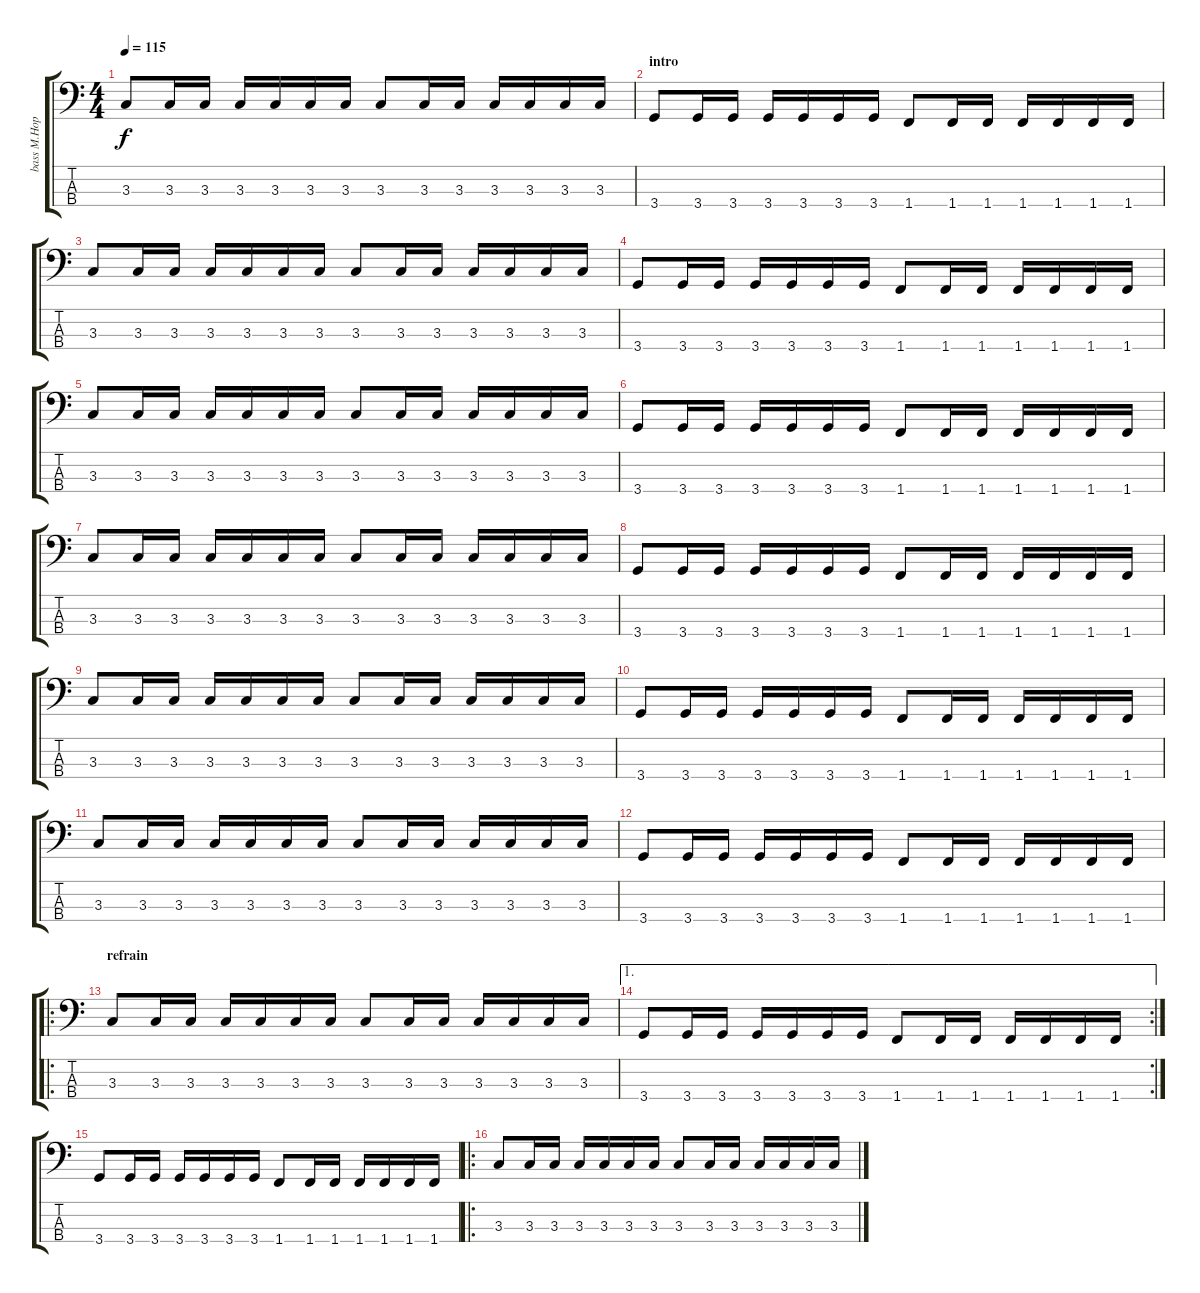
\track ("bass M.Hoppus" "bass M.Hop") {instrument electricbasspick}
\staff {score tabs}
\tuning (G2 D2 A1 E1) {hide}
\ts (4 4)
\tempo 115
\clef f4
\ks c
3.3.8{dy f instrument electricbasspick} 3.3.16 3.3.16 3.3.16 3.3.16 3.3.16 3.3.16 3.3.8 3.3.16 3.3.16 3.3.16 3.3.16 3.3.16 3.3.16 |
\section ("" "intro")
3.4.8 3.4.16 3.4.16 3.4.16 3.4.16 3.4.16 3.4.16 1.4.8 1.4.16 1.4.16 1.4.16 1.4.16 1.4.16 1.4.16 |
3.3.8 3.3.16 3.3.16 3.3.16 3.3.16 3.3.16 3.3.16 3.3.8 3.3.16 3.3.16 3.3.16 3.3.16 3.3.16 3.3.16 |
3.4.8 3.4.16 3.4.16 3.4.16 3.4.16 3.4.16 3.4.16 1.4.8 1.4.16 1.4.16 1.4.16 1.4.16 1.4.16 1.4.16 |
3.3.8 3.3.16 3.3.16 3.3.16 3.3.16 3.3.16 3.3.16 3.3.8 3.3.16 3.3.16 3.3.16 3.3.16 3.3.16 3.3.16 |
3.4.8 3.4.16 3.4.16 3.4.16 3.4.16 3.4.16 3.4.16 1.4.8 1.4.16 1.4.16 1.4.16 1.4.16 1.4.16 1.4.16 |
3.3.8 3.3.16 3.3.16 3.3.16 3.3.16 3.3.16 3.3.16 3.3.8 3.3.16 3.3.16 3.3.16 3.3.16 3.3.16 3.3.16 |
3.4.8 3.4.16 3.4.16 3.4.16 3.4.16 3.4.16 3.4.16 1.4.8 1.4.16 1.4.16 1.4.16 1.4.16 1.4.16 1.4.16 |
3.3.8 3.3.16 3.3.16 3.3.16 3.3.16 3.3.16 3.3.16 3.3.8 3.3.16 3.3.16 3.3.16 3.3.16 3.3.16 3.3.16 |
3.4.8 3.4.16 3.4.16 3.4.16 3.4.16 3.4.16 3.4.16 1.4.8 1.4.16 1.4.16 1.4.16 1.4.16 1.4.16 1.4.16 |
3.3.8 3.3.16 3.3.16 3.3.16 3.3.16 3.3.16 3.3.16 3.3.8 3.3.16 3.3.16 3.3.16 3.3.16 3.3.16 3.3.16 |
3.4.8 3.4.16 3.4.16 3.4.16 3.4.16 3.4.16 3.4.16 1.4.8 1.4.16 1.4.16 1.4.16 1.4.16 1.4.16 1.4.16 |
\ro
\section ("" "refrain")
3.3.8 3.3.16 3.3.16 3.3.16 3.3.16 3.3.16 3.3.16 3.3.8 3.3.16 3.3.16 3.3.16 3.3.16 3.3.16 3.3.16 |
\ae 1
\rc 2
3.4.8 3.4.16 3.4.16 3.4.16 3.4.16 3.4.16 3.4.16 1.4.8 1.4.16 1.4.16 1.4.16 1.4.16 1.4.16 1.4.16 |
3.4.8 3.4.16 3.4.16 3.4.16 3.4.16 3.4.16 3.4.16 1.4.8 1.4.16 1.4.16 1.4.16 1.4.16 1.4.16 1.4.16 |
\ro
3.3.8 3.3.16 3.3.16 3.3.16 3.3.16 3.3.16 3.3.16 3.3.8 3.3.16 3.3.16 3.3.16 3.3.16 3.3.16 3.3.16
